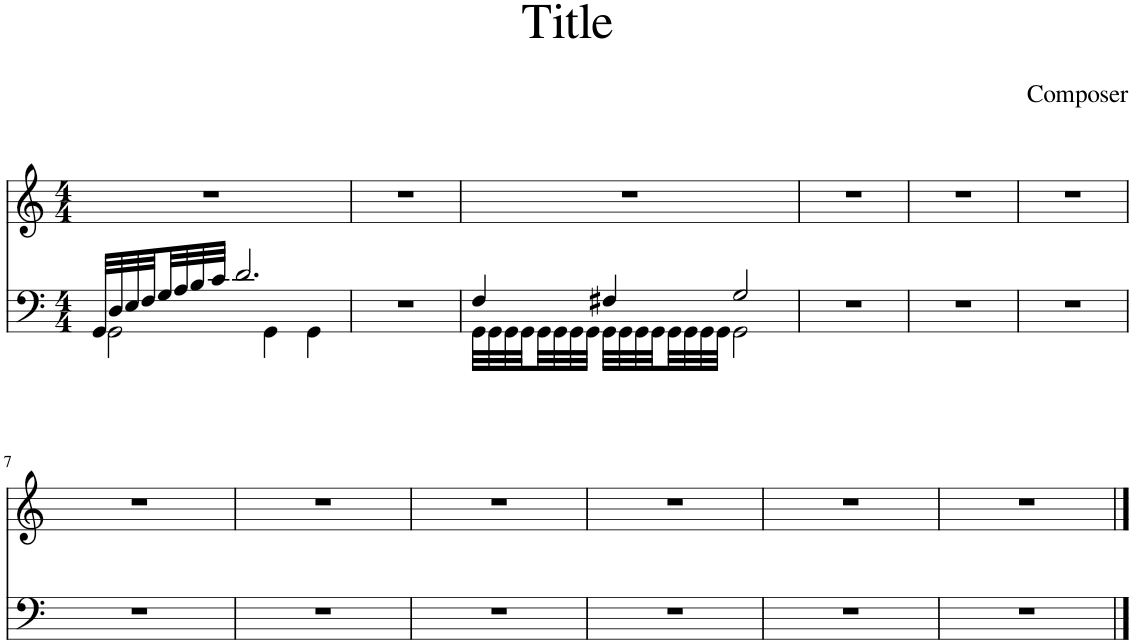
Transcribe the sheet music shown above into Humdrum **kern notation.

**kern	**kern
*part1	*part1
*staff2	*staff1
*I"Piano	*
*I'Pno.	*
*clefF4	*clefG2
*k[]	*
*M4/4	*M4/4
=1	=1
*^	*
32GG/LLL	2GG\	1r
32D/	.	.
32E/	.	.
32F/	.	.
32G/	.	.
32A/	.	.
32B/	.	.
32c/JJJ	.	.
2.d/	.	.
.	4GG\	.
.	4GG\	.
*v	*v	*
=2	=2
1r	1r
=3	=3
*^	*
4F/	32GG\LLL	1r
.	32GG\	.
.	32GG\	.
.	32GG\	.
.	32GG\	.
.	32GG\	.
.	32GG\	.
.	32GG\JJJ	.
4F#X/	32GG\LLL	.
.	32GG\	.
.	32GG\	.
.	32GG\	.
.	32GG\	.
.	32GG\	.
.	32GG\	.
.	32GG\JJJ	.
2G/	2GG\	.
*v	*v	*
=4	=4
1r	1r
=5	=5
1r	1r
=6	=6
1r	1r
!!LO:LB:g=z
=7	=7
1r	1r
=8	=8
1r	1r
=9	=9
1r	1r
=10	=10
1r	1r
=11	=11
1r	1r
=12	=12
1r	1r
==	==
*-	*-
